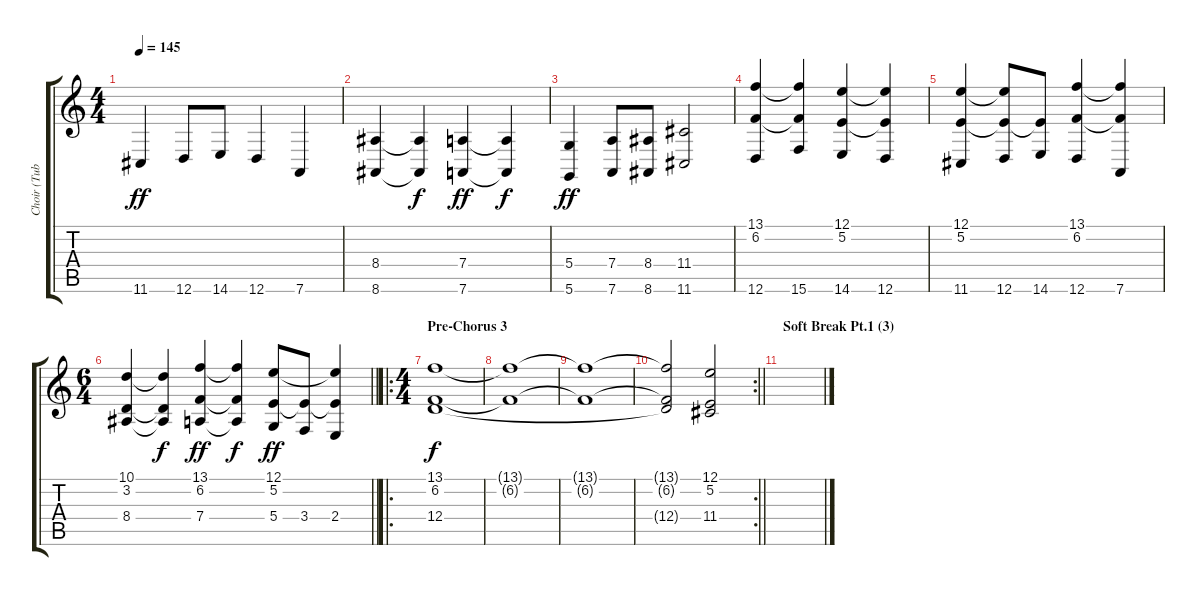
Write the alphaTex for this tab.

\track ("Choir (Tuba)" "Choir (Tub") {instrument pad4choir}
\staff {score tabs}
\tuning (E4 B3 G3 D3 A2 D2) {hide}
\ts (4 4)
\tempo 145
\clef g2
\ks c
11.6.4{dy ff} 12.6.8 14.6.8 12.6.4 7.6.4 |
(8.4 8.6).4 (8.4{t} 8.6{t}).4{dy f} (7.4 7.6).4{dy ff} (7.4{t} 7.6{t}).4{dy f} |
(5.4 5.6).4{dy ff} (7.4 7.6).8 (8.4 8.6).8 (11.4 11.6).2 |
(13.1 6.2 12.6).4 (13.1{t} 6.2{t} 15.6).4 (12.1 5.2 14.6).4 (12.1{t} 5.2{t} 12.6).4 |
(12.1 5.2 11.6).4 (12.1{t} 5.2{t} 12.6).8 (5.2{t} 14.6).8 (13.1 6.2 12.6).4 (13.1{t} 6.2{t} 7.6).4 |
\ts (6 4)
\barLineRight lightlight
(10.1 3.2 8.4).4 (10.1{t} 3.2{t} 8.4{t}).4{dy f} (13.1 6.2 7.4).4{dy ff} (13.1{t} 6.2{t} 7.4{t}).4{dy f} (12.1 5.2 5.4).8{dy ff} (5.2{t} 3.4).8 (12.1{t} 5.2{t} 2.4).4 |
\ro
\ts (4 4)
\section ("" "Pre-Chorus 3")
(13.1 6.2 12.4).1{dy f volume 10 instrument choiraahs} |
(13.1{t} 6.2{t}).1 |
(13.1{t} 6.2{t}).1 |
\rc 2
\barLineRight lightlight
(13.1{t} 6.2{t} 12.4{t}).2 (12.1 5.2 11.4).2 |
\section ("" "Soft Break Pt.1 (3)")
